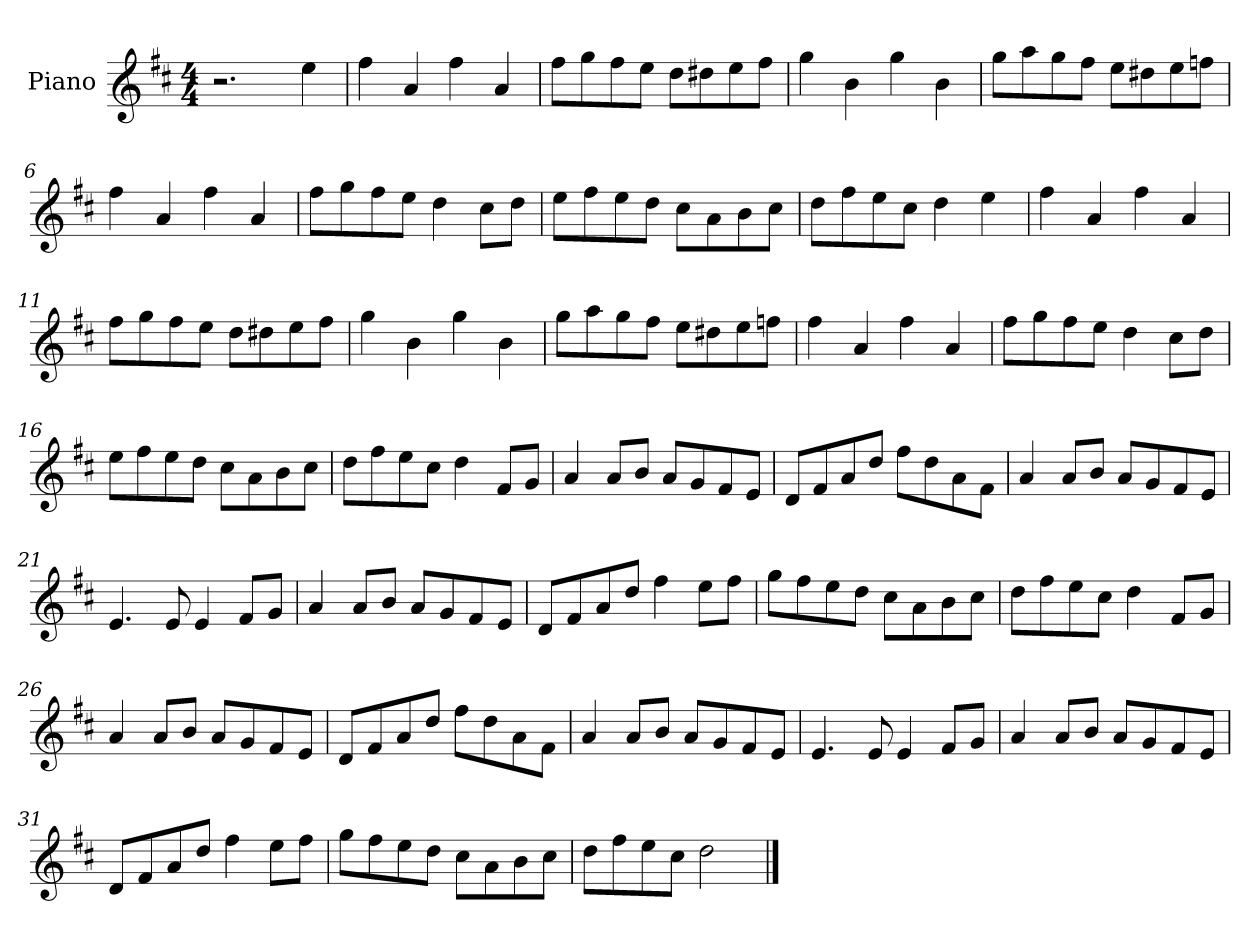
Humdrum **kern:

**kern
*part1
*staff1
*I"Piano
*I'Pno
*clefG2
*k[f#c#]
*M4/4
=1
2.r
4ee\
=2
4ff#\
4a/
4ff#\
4a/
=3
8ff#\L
8gg\
8ff#\
8ee\J
8dd\L
8dd#X\
8ee\
8ff#\J
=4
4gg\
4b\
4gg\
4b\
=5
8gg\L
8aa\
8gg\
8ff#\J
8ee\L
8dd#X\
8ee\
8ffn\J
=6
4ff#\
4a/
4ff#\
4a/
=7
8ff#\L
8gg\
8ff#\
8ee\J
4dd\
8cc#\L
8dd\J
=8
8ee\L
8ff#\
8ee\
8dd\J
8cc#\L
8a\
8b\
8cc#\J
=9
8dd\L
8ff#\
8ee\
8cc#\J
4dd\
4ee\
=10
4ff#\
4a/
4ff#\
4a/
=11
8ff#\L
8gg\
8ff#\
8ee\J
8dd\L
8dd#X\
8ee\
8ff#\J
=12
4gg\
4b\
4gg\
4b\
=13
8gg\L
8aa\
8gg\
8ff#\J
8ee\L
8dd#X\
8ee\
8ffn\J
=14
4ff#\
4a/
4ff#\
4a/
=15
8ff#\L
8gg\
8ff#\
8ee\J
4dd\
8cc#\L
8dd\J
=16
8ee\L
8ff#\
8ee\
8dd\J
8cc#\L
8a\
8b\
8cc#\J
=17
8dd\L
8ff#\
8ee\
8cc#\J
4dd\
8f#/L
8g/J
=18
4a/
8a/L
8b/J
8a/L
8g/
8f#/
8e/J
=19
8d/L
8f#/
8a/
8dd/J
8ff#\L
8dd\
8a\
8f#\J
=20
4a/
8a/L
8b/J
8a/L
8g/
8f#/
8e/J
=21
4.e/
8e/
4e/
8f#/L
8g/J
=22
4a/
8a/L
8b/J
8a/L
8g/
8f#/
8e/J
=23
8d/L
8f#/
8a/
8dd/J
4ff#\
8ee\L
8ff#\J
=24
8gg\L
8ff#\
8ee\
8dd\J
8cc#\L
8a\
8b\
8cc#\J
=25
8dd\L
8ff#\
8ee\
8cc#\J
4dd\
8f#/L
8g/J
=26
4a/
8a/L
8b/J
8a/L
8g/
8f#/
8e/J
=27
8d/L
8f#/
8a/
8dd/J
8ff#\L
8dd\
8a\
8f#\J
=28
4a/
8a/L
8b/J
8a/L
8g/
8f#/
8e/J
=29
4.e/
8e/
4e/
8f#/L
8g/J
=30
4a/
8a/L
8b/J
8a/L
8g/
8f#/
8e/J
=31
8d/L
8f#/
8a/
8dd/J
4ff#\
8ee\L
8ff#\J
=32
8gg\L
8ff#\
8ee\
8dd\J
8cc#\L
8a\
8b\
8cc#\J
=33
8dd\L
8ff#\
8ee\
8cc#\J
2dd\
==
*-
